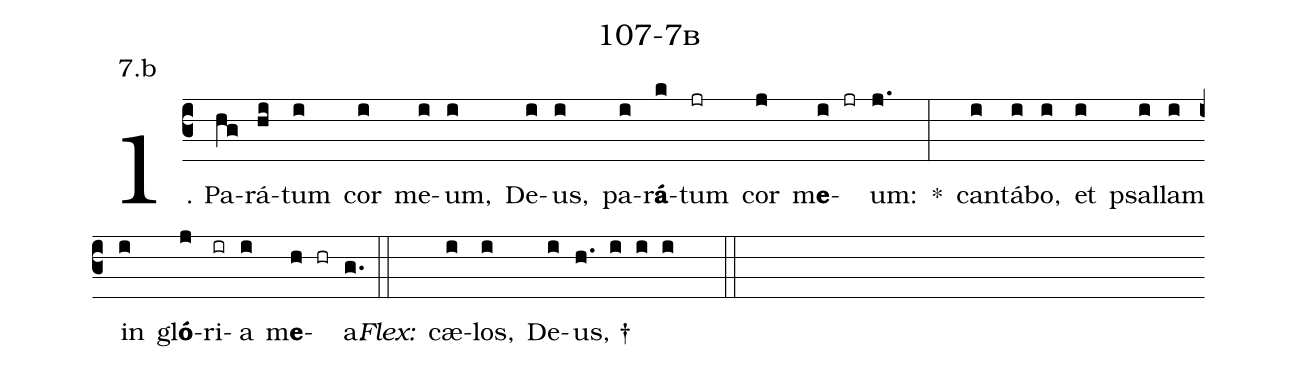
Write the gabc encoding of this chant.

name: 107-7b;
annotation: 7.b;
%%
(c3)1. Pa(hg)rá(hi)tum(i) cor(i) me(i)um,(i) De(i)us,(i) pa(i)r<b>á</b>(k)tum(jr) cor(j) m<b>e</b>(i jr)um:(j.) *(:) can(i)tá(i)bo,(i) et(i) psal(i)lam(i) in(i) gl<b>ó</b>(j)ri(ir)a(i) m<b>e</b>(h hr)a.(g.) (::)
<i>Flex:</i>()  cæ(i)los,(i) De(i)us, †(h. i i i  ::)
